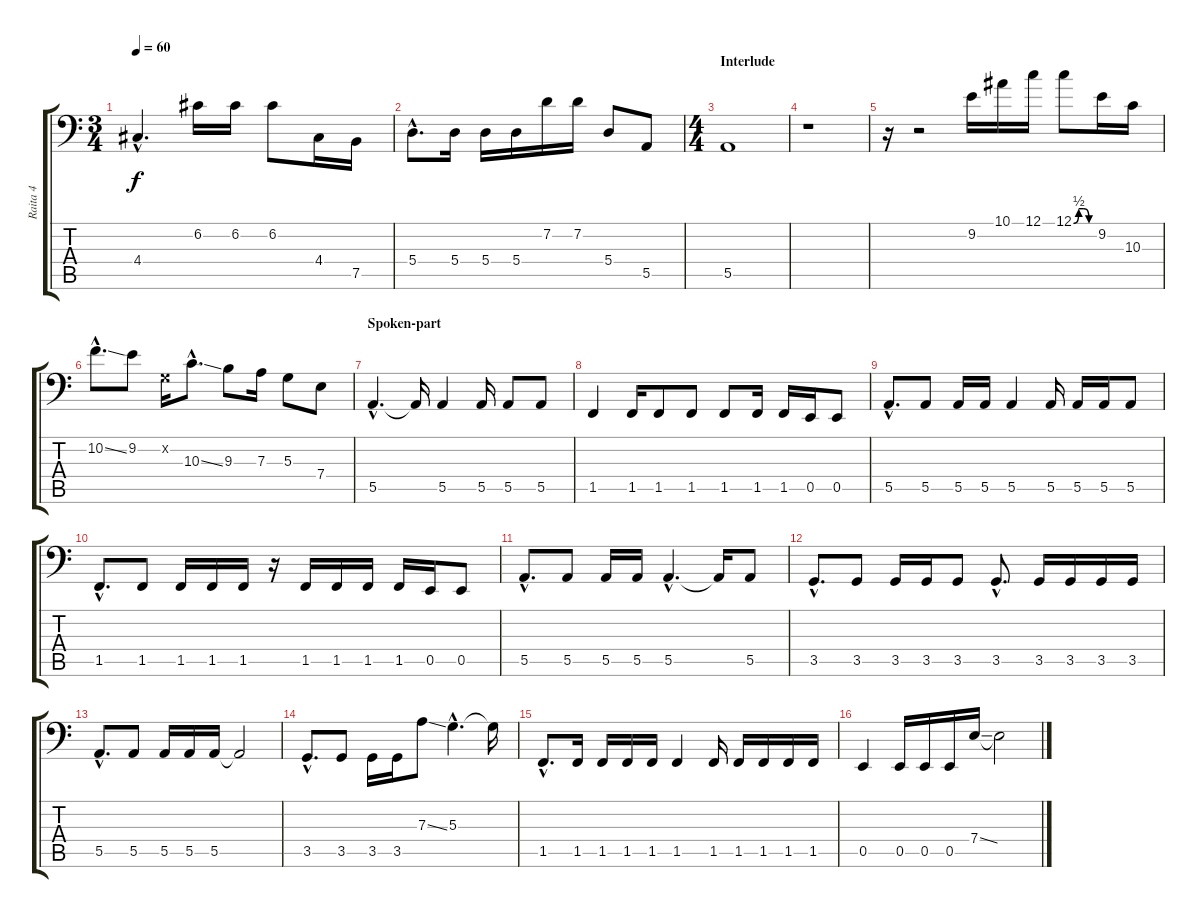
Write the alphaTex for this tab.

\track ("Raita 4" "Raita 4") {instrument electricbassfinger}
\staff {score tabs}
\tuning (C3 G2 D2 A1 E1 B0) {hide}
\ts (3 4)
\tempo 60
\clef f4
\ks c
4.4{hac}.4{d dy f} 6.2.16 6.2.16 6.2.8 4.4.16 7.5.16 |
5.4{hac}.8{d} 5.4.16 5.4.16 5.4.16 7.2.16 7.2.16 5.4.8 5.5.8 |
\ts (4 4)
\section ("" "Interlude")
5.5.1 |
r.1 |
r.16 r.2 9.2.16 10.1.16 12.1.16 12.1{be (custom 0 0 15 2 30 2 45 0 60 0)}.8 9.2.16 10.3.16 |
10.2{ss hac}.8{d} 9.2.8 0.2{x}.16 10.3{ss hac}.8{d} 9.3.8 7.3.16 5.3.8 7.4.8 |
\section ("" "Spoken-part")
5.5{hac}.4{d} 5.5{t}.16 5.5.4 5.5.16 5.5.8 5.5.8 |
1.5.4 1.5.16 1.5.8 1.5.8 1.5.8 1.5.16 1.5.16 0.5.16 0.5.8 |
5.5{hac}.8{d} 5.5.8 5.5.16 5.5.16 5.5.4 5.5.16 5.5.16 5.5.16 5.5.8 |
1.5{hac}.8{d} 1.5.8 1.5.16 1.5.16 1.5.16 r.16 1.5.16 1.5.16 1.5.16 1.5.16 0.5.16 0.5.8 |
5.5{hac}.8{d} 5.5.8 5.5.16 5.5.16 5.5{hac}.4{d} 5.5{t}.16 5.5.8 |
3.5{hac}.8{d} 3.5.8 3.5.16 3.5.16 3.5.8 3.5{hac}.8{d} 3.5.16 3.5.16 3.5.16 3.5.16 |
5.5{hac}.8{d} 5.5.8 5.5.16 5.5.16 5.5.16 5.5{t}.2 |
3.5{hac}.8{d} 3.5.8 3.5.16 3.5.16 7.3{ss}.8 5.3{hac}.4{d} 5.3{t}.16 |
1.5{hac}.8{d} 1.5.16 1.5.16 1.5.16 1.5.16 1.5.4 1.5.16 1.5.16 1.5.16 1.5.16 1.5.16 |
0.5.4 0.5.16 0.5.16 0.5.16 7.4{ss}.16 7.4{t}.2
